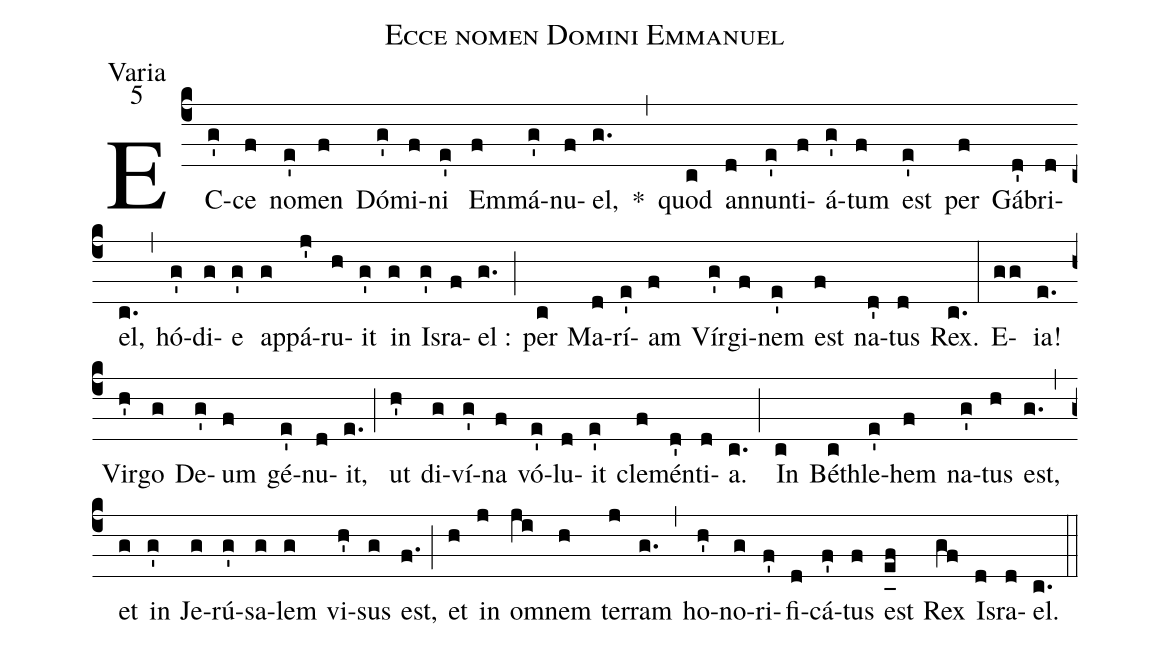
name:Ecce nomen Domini Emmanuel;
office-part:Varia;
mode:5;
%%
(c4) EC(g')ce(f) no(e')men(f) Dó(g')mi(f)ni(e') Em(f)má(g')nu(f)el,(g.) *(,) quod(c) an(d)nun(e')ti(f)á(g')tum(f) est(e') per(f) Gá(d')bri(d)el,(c.) (,) hó(g')di(g)e(g') ap(g)pá(j')ru(h)it(g') in(g) Is(g')ra(f)el :(g.) (;) per(c) Ma(d)rí(e')am(f) Vír(g')gi(f)nem(e') est(f) na(d')tus(d) Rex.(c.) (:) E(gg){ia}!(e.) Vir(h')go(g) De(g')um(f) gé(e')nu(d)it,(e.) (;) ut(h') di(g)ví(g')na(f) vó(e')lu(d)it(e') cle(f)mén(d')ti(d)a.(c.) (;) In(c) Béth(c)le(e')hem(f) na(g')tus(h) est,(g.) (,) et(g) in(g') Je(g)rú(g')sa(g)lem(g) vi(h')sus(g) est,(f.) (;) et(h) in(j) o(ji)mnem(h) ter(j)ram(g.) (,) ho(h')no(g)ri(f')fi(d)cá(f')tus(f) est(e_[uh:l]f) Rex(gf) Is(d)ra(d)el.(c.) (::)
